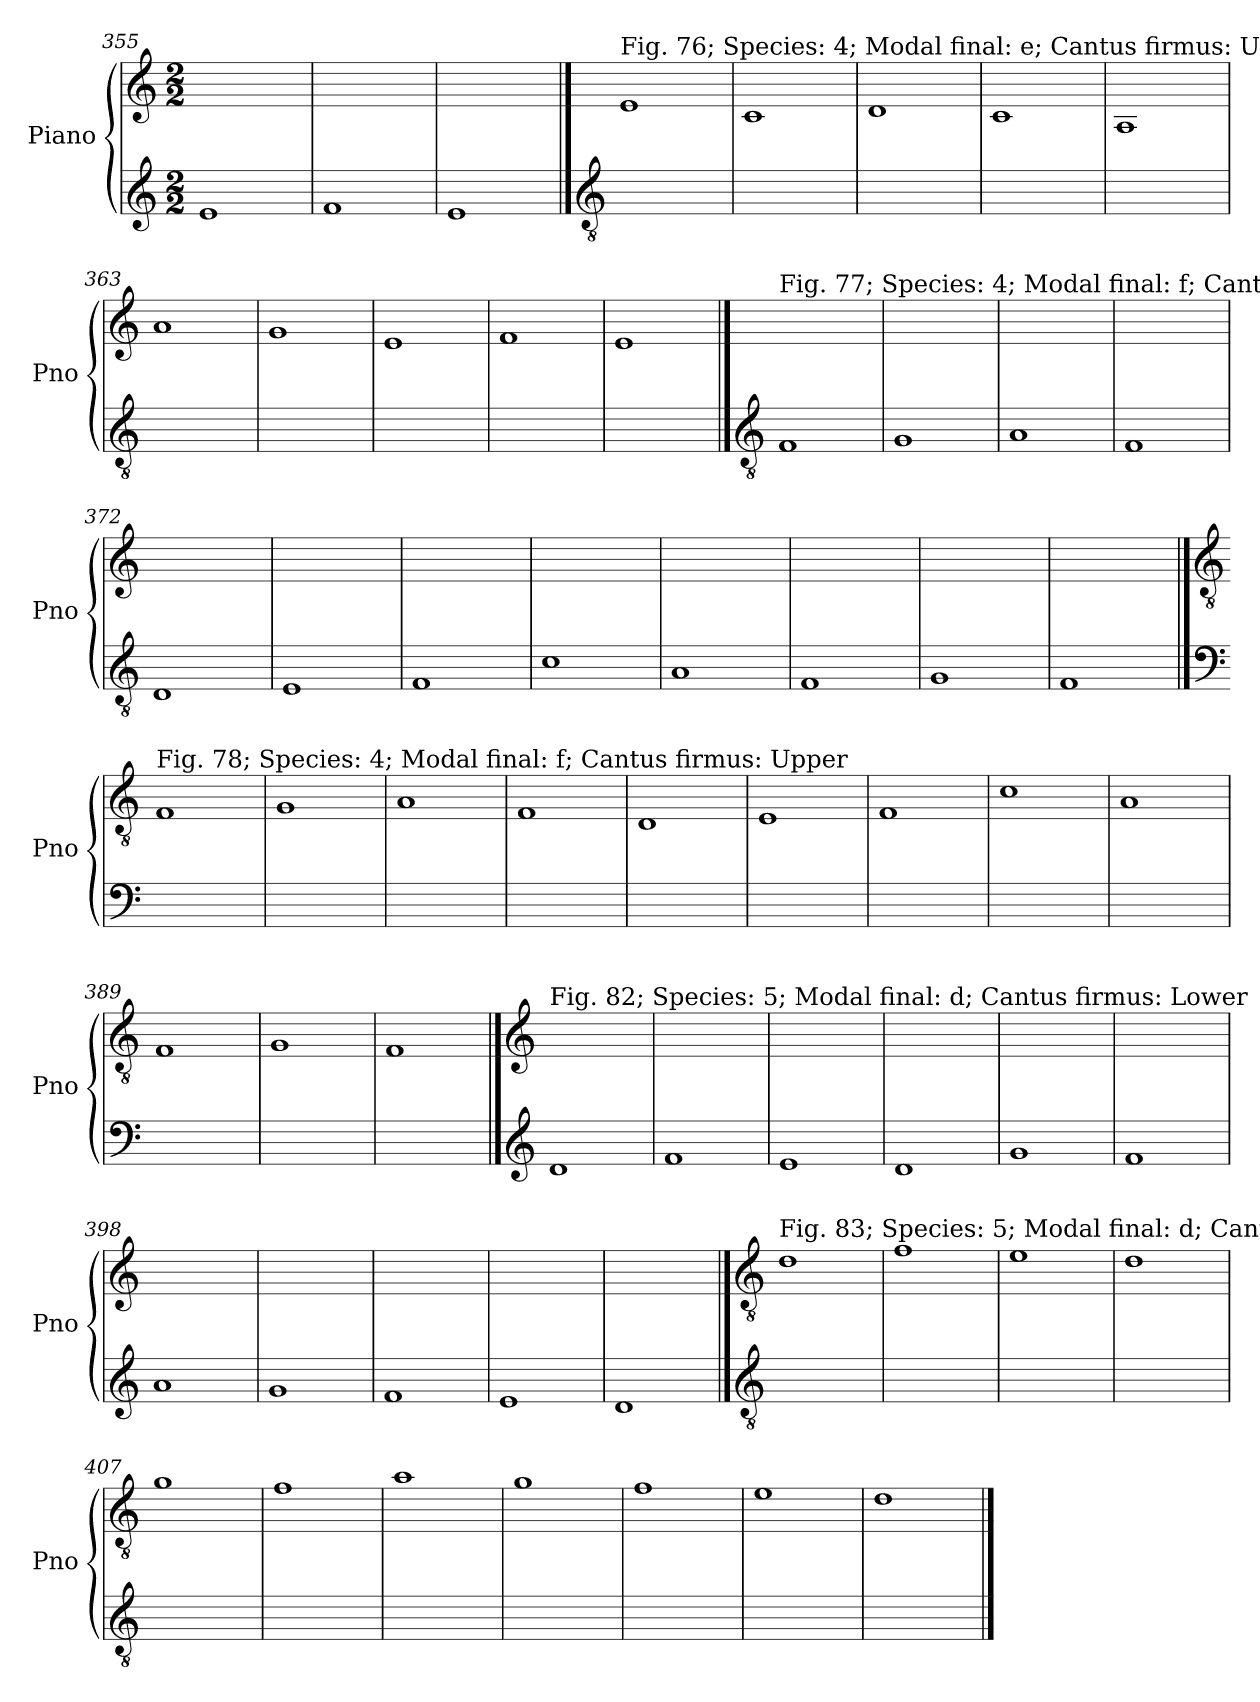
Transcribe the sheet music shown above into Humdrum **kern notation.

**kern	**kern
*part2	*part1
*staff2	*staff1
*I"Piano	*I"Piano
*I'Pno	*I'Pno
*clefG2	*clefG2
*k[]	*k[]
*M2/2	*M2/2
=355	=355
1e	1ryy
=356	=356
1f	1ryy
=357	=357
1e	1ryy
!!LO:LB:g=z
==358	==358
*clefGv2	*
!	!LO:TX:a:t=Fig. 76; Species&colon; 4; Modal final&colon; e; Cantus firmus&colon; Upper
1ryy	1e
=359	=359
1ryy	1c
=360	=360
1ryy	1d
=361	=361
1ryy	1c
=362	=362
1ryy	1A
=363	=363
1ryy	1a
=364	=364
1ryy	1g
=365	=365
1ryy	1e
=366	=366
1ryy	1f
=367	=367
1ryy	1e
!!LO:LB:g=z
==368	==368
*clefGv2	*
!	!LO:TX:a:t=Fig. 77; Species&colon; 4; Modal final&colon; f; Cantus firmus&colon; Lower
1F	1ryy
=369	=369
1G	1ryy
=370	=370
1A	1ryy
=371	=371
1F	1ryy
=372	=372
1D	1ryy
=373	=373
1E	1ryy
!!LO:LB:g=z
=374	=374
1F	1ryy
=375	=375
1c	1ryy
=376	=376
1A	1ryy
=377	=377
1F	1ryy
=378	=378
1G	1ryy
=379	=379
1F	1ryy
!!LO:PB:g=z
==380	==380
*clefF4	*clefGv2
!	!LO:TX:a:t=Fig. 78; Species&colon; 4; Modal final&colon; f; Cantus firmus&colon; Upper
1ryy	1F
=381	=381
1ryy	1G
=382	=382
1ryy	1A
=383	=383
1ryy	1F
=384	=384
1ryy	1D
=385	=385
1ryy	1E
!!LO:LB:g=z
=386	=386
1ryy	1F
=387	=387
1ryy	1c
=388	=388
1ryy	1A
=389	=389
1ryy	1F
=390	=390
1ryy	1G
=391	=391
1ryy	1F
!!LO:LB:g=z
==392	==392
*clefG2	*clefG2
!	!LO:TX:a:t=Fig. 82; Species&colon; 5; Modal final&colon; d; Cantus firmus&colon; Lower
1d	1ryy
=393	=393
1f	1ryy
=394	=394
1e	1ryy
=395	=395
1d	1ryy
=396	=396
1g	1ryy
!!LO:LB:g=z
=397	=397
1f	1ryy
=398	=398
1a	1ryy
=399	=399
1g	1ryy
=400	=400
1f	1ryy
=401	=401
1e	1ryy
=402	=402
1d	1ryy
!!LO:LB:g=z
==403	==403
*clefGv2	*clefGv2
!	!LO:TX:a:t=Fig. 83; Species&colon; 5; Modal final&colon; d; Cantus firmus&colon; Upper
1ryy	1d
=404	=404
1ryy	1f
=405	=405
1ryy	1e
=406	=406
1ryy	1d
=407	=407
1ryy	1g
=408	=408
1ryy	1f
!!LO:LB:g=z
=409	=409
1ryy	1a
=410	=410
1ryy	1g
=411	=411
1ryy	1f
=412	=412
1ryy	1e
=413	=413
1ryy	1d
==	==
*-	*-
